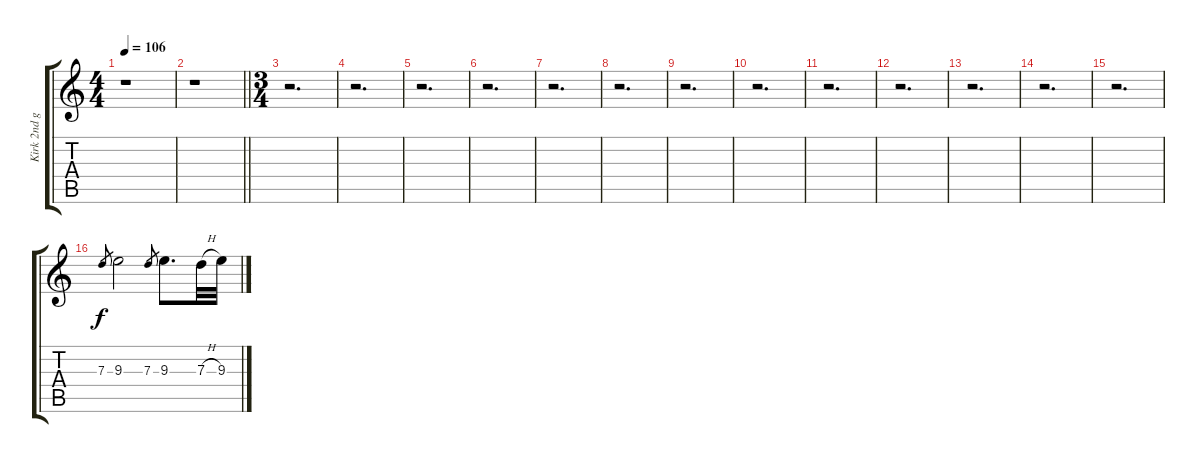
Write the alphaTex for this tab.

\track ("Kirk 2nd guitar" "Kirk 2nd g") {instrument distortionguitar}
\staff {score tabs}
\tuning (E4 B3 G3 D3 A2 E2) {hide}
\ts (4 4)
\tempo 106
\clef g2
\ks c
r.1{dy f} |
\barLineRight lightlight
r.1 |
\ts (3 4)
r.2{d} |
r.2{d} |
r.2{d} |
r.2{d} |
r.2{d} |
r.2{d} |
r.2{d} |
r.2{d} |
r.2{d} |
r.2{d} |
r.2{d} |
r.2{d} |
r.2{d} |
7.3.8{gr} 9.3.2 7.3.8{gr} 9.3.8{d} 7.3{h}.32 9.3{h}.32
